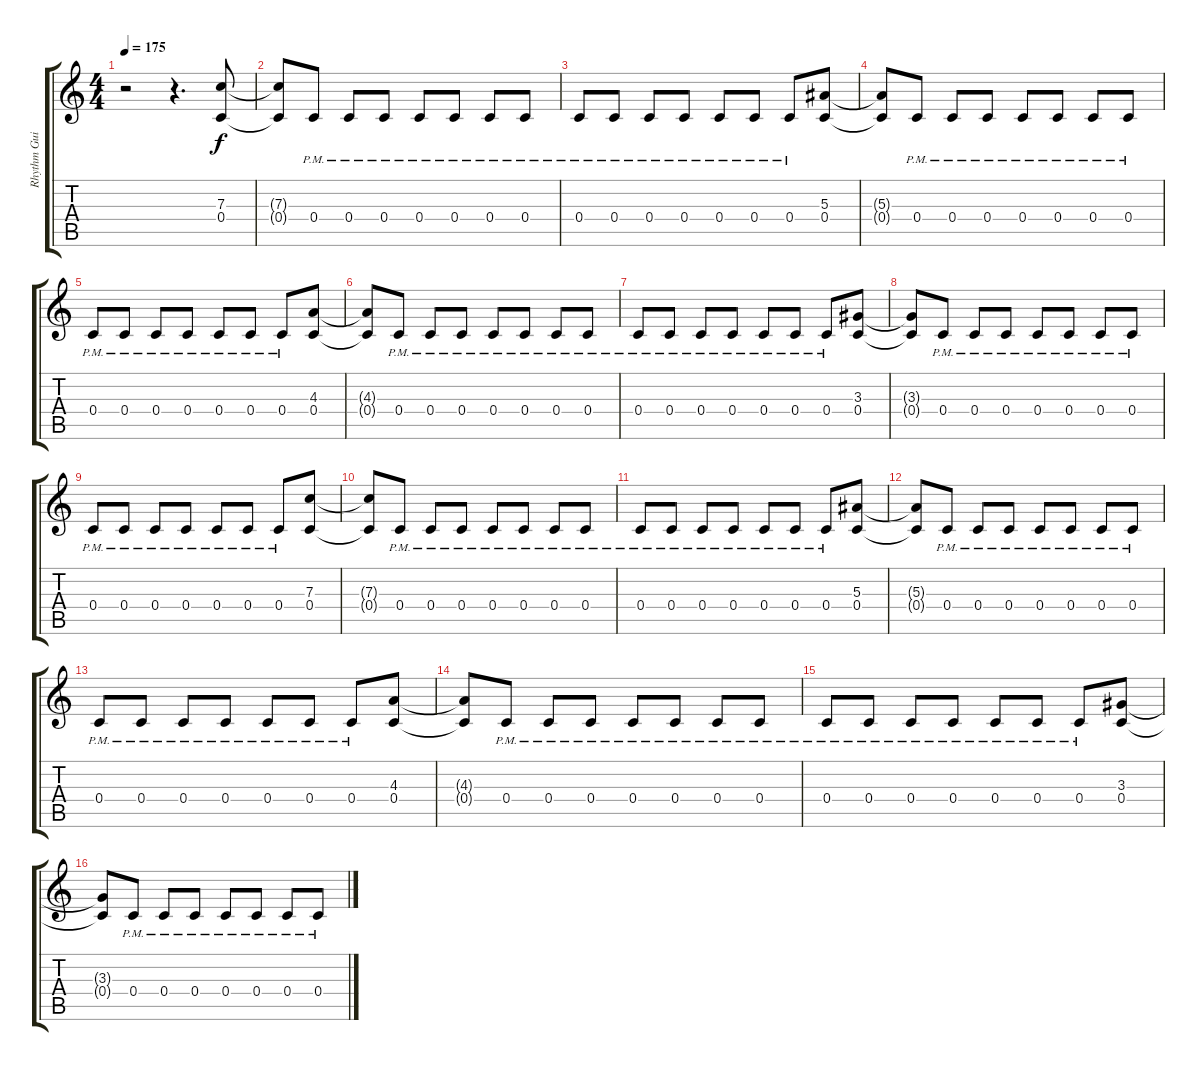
\track ("Rhythm Guitar" "Rhythm Gui") {instrument distortionguitar}
\staff {score tabs}
\tuning (D4 A3 F3 C3 G2 D2) {hide}
\ts (4 4)
\tempo 175
\clef g2
\ks c
r.2{dy f instrument distortionguitar} r.4{d} (7.3 0.4).8 |
(7.3{t} 0.4{t}).8 0.4{pm}.8 0.4{pm}.8 0.4{pm}.8 0.4{pm}.8 0.4{pm}.8 0.4{pm}.8 0.4{pm}.8 |
0.4{pm}.8 0.4{pm}.8 0.4{pm}.8 0.4{pm}.8 0.4{pm}.8 0.4{pm}.8 0.4{pm}.8 (5.3 0.4).8 |
(5.3{t} 0.4{t}).8 0.4{pm}.8 0.4{pm}.8 0.4{pm}.8 0.4{pm}.8 0.4{pm}.8 0.4{pm}.8 0.4{pm}.8 |
0.4{pm}.8 0.4{pm}.8 0.4{pm}.8 0.4{pm}.8 0.4{pm}.8 0.4{pm}.8 0.4{pm}.8 (4.3 0.4).8 |
(4.3{t} 0.4{t}).8 0.4{pm}.8 0.4{pm}.8 0.4{pm}.8 0.4{pm}.8 0.4{pm}.8 0.4{pm}.8 0.4{pm}.8 |
0.4{pm}.8 0.4{pm}.8 0.4{pm}.8 0.4{pm}.8 0.4{pm}.8 0.4{pm}.8 0.4{pm}.8 (3.3 0.4).8 |
(3.3{t} 0.4{t}).8 0.4{pm}.8 0.4{pm}.8 0.4{pm}.8 0.4{pm}.8 0.4{pm}.8 0.4{pm}.8 0.4{pm}.8 |
0.4{pm}.8 0.4{pm}.8 0.4{pm}.8 0.4{pm}.8 0.4{pm}.8 0.4{pm}.8 0.4{pm}.8 (7.3 0.4).8 |
(7.3{t} 0.4{t}).8 0.4{pm}.8 0.4{pm}.8 0.4{pm}.8 0.4{pm}.8 0.4{pm}.8 0.4{pm}.8 0.4{pm}.8 |
0.4{pm}.8 0.4{pm}.8 0.4{pm}.8 0.4{pm}.8 0.4{pm}.8 0.4{pm}.8 0.4{pm}.8 (5.3 0.4).8 |
(5.3{t} 0.4{t}).8 0.4{pm}.8 0.4{pm}.8 0.4{pm}.8 0.4{pm}.8 0.4{pm}.8 0.4{pm}.8 0.4{pm}.8 |
0.4{pm}.8 0.4{pm}.8 0.4{pm}.8 0.4{pm}.8 0.4{pm}.8 0.4{pm}.8 0.4{pm}.8 (4.3 0.4).8 |
(4.3{t} 0.4{t}).8 0.4{pm}.8 0.4{pm}.8 0.4{pm}.8 0.4{pm}.8 0.4{pm}.8 0.4{pm}.8 0.4{pm}.8 |
0.4{pm}.8 0.4{pm}.8 0.4{pm}.8 0.4{pm}.8 0.4{pm}.8 0.4{pm}.8 0.4{pm}.8 (3.3 0.4).8 |
(3.3{t} 0.4{t}).8 0.4{pm}.8 0.4{pm}.8 0.4{pm}.8 0.4{pm}.8 0.4{pm}.8 0.4{pm}.8 0.4{pm}.8
